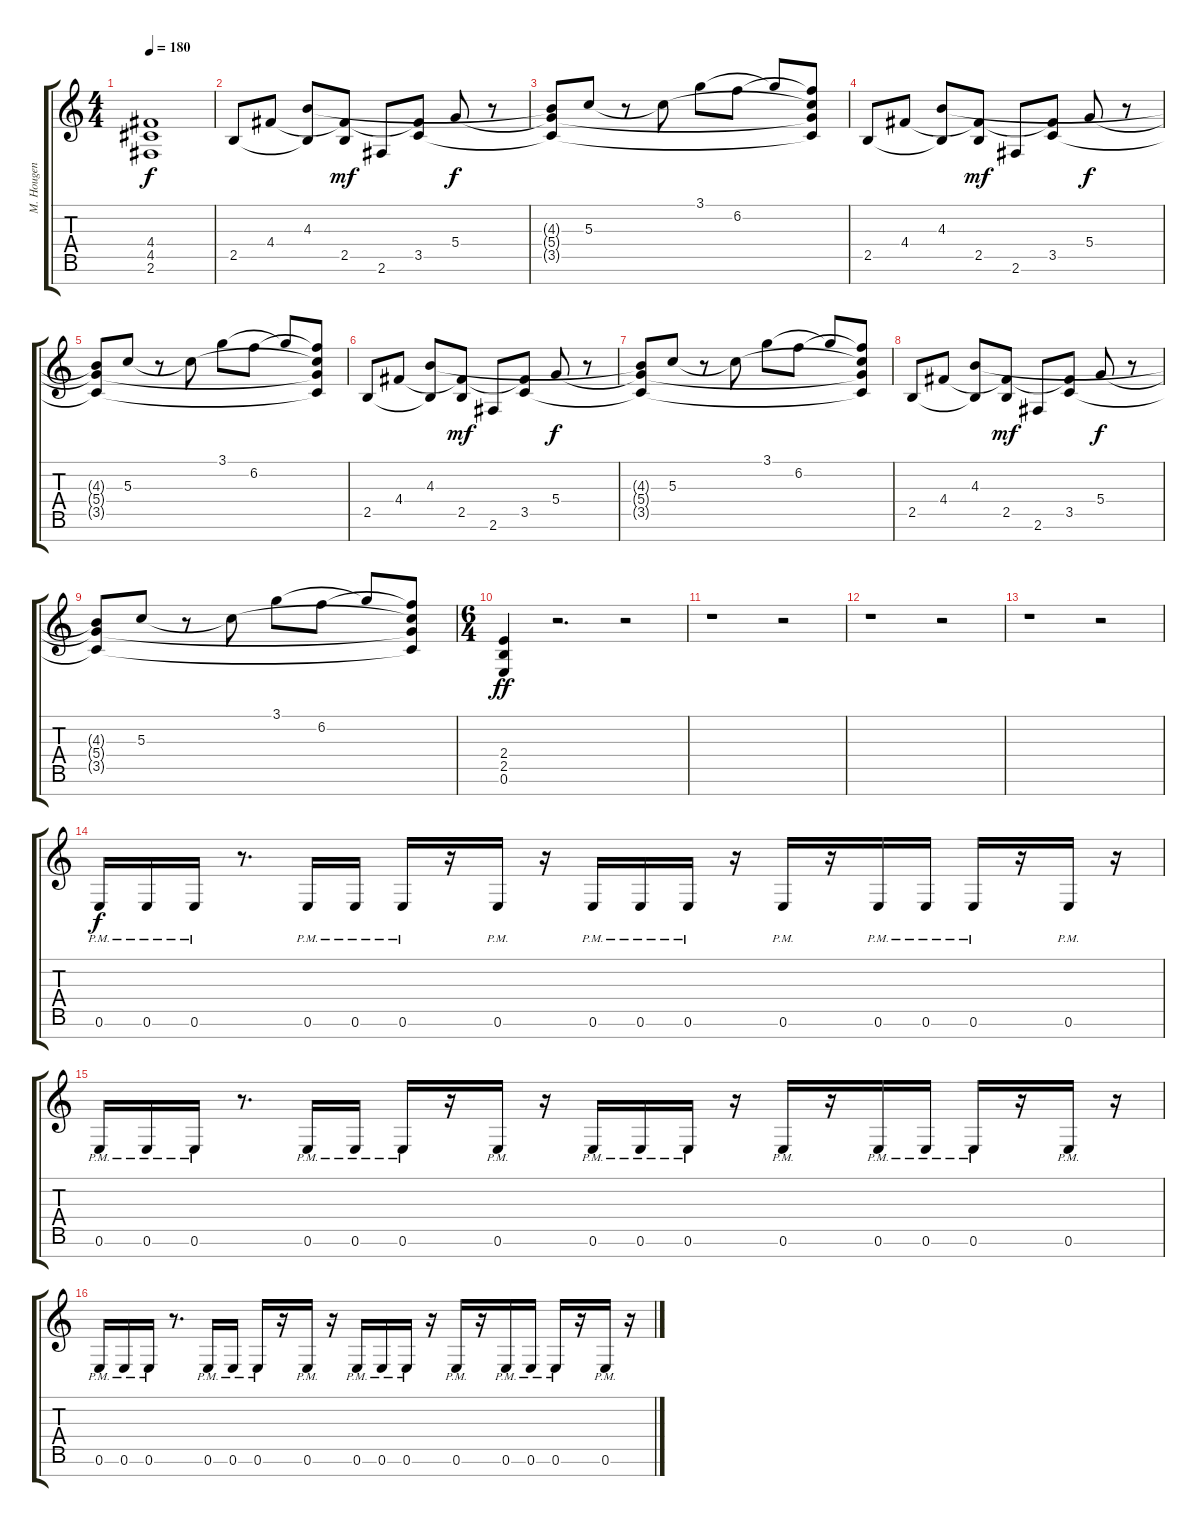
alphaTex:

\track ("M. Hougen - Guitar" "M. Hougen ") {instrument distortionguitar}
\staff {score tabs}
\tuning (E4 B3 G3 D3 A2 E2 B1) {hide}
\ts (4 4)
\tempo 180
\clef g2
\ks c
(4.4{t} 4.5{t} 2.6{t}).1{dy f} |
2.5.8{volume 15} 4.4.8 (4.3 2.5{t}).8 (4.4{t} 2.5).8{dy mf} 2.6.8 (4.4{t} 3.5).8 5.4.8{dy f} r.8 |
(4.3{t} 5.4{t} 3.5{t}).8 5.3.8 r.8 5.3{t}.8 3.1.8 6.2.8 3.1{t}.8 (6.2{t} 5.3{t} 5.4{t} 3.5{t}).8 |
2.5.8 4.4.8 (4.3 2.5{t}).8 (4.4{t} 2.5).8{dy mf} 2.6.8 (4.4{t} 3.5).8 5.4.8{dy f} r.8 |
(4.3{t} 5.4{t} 3.5{t}).8 5.3.8 r.8 5.3{t}.8 3.1.8 6.2.8 3.1{t}.8 (6.2{t} 5.3{t} 5.4{t} 3.5{t}).8 |
2.5.8 4.4.8 (4.3 2.5{t}).8 (4.4{t} 2.5).8{dy mf} 2.6.8 (4.4{t} 3.5).8 5.4.8{dy f} r.8 |
(4.3{t} 5.4{t} 3.5{t}).8 5.3.8 r.8 5.3{t}.8 3.1.8 6.2.8 3.1{t}.8 (6.2{t} 5.3{t} 5.4{t} 3.5{t}).8 |
2.5.8 4.4.8 (4.3 2.5{t}).8 (4.4{t} 2.5).8{dy mf} 2.6.8 (4.4{t} 3.5).8 5.4.8{dy f} r.8 |
(4.3{t} 5.4{t} 3.5{t}).8 5.3.8 r.8 5.3{t}.8 3.1.8 6.2.8 3.1{t}.8 (6.2{t} 5.3{t} 5.4{t} 3.5{t}).8 |
\ts (6 4)
(2.4 2.5 0.6).4{dy ff} r.2{d} r.2 |
r.1 r.2 |
r.1 r.2 |
r.1 r.2 |
0.6{pm}.16{dy f volume 6} 0.6{pm}.16 0.6{pm}.16 r.8{d} 0.6{pm}.16 0.6{pm}.16 0.6{pm}.16 r.16 0.6{pm}.16 r.16 0.6{pm}.16{volume 11} 0.6{pm}.16 0.6{pm}.16 r.16 0.6{pm}.16 r.16 0.6{pm}.16 0.6{pm}.16 0.6{pm}.16 r.16 0.6{pm}.16 r.16 |
0.6{pm}.16 0.6{pm}.16 0.6{pm}.16 r.8{d} 0.6{pm}.16 0.6{pm}.16 0.6{pm}.16 r.16 0.6{pm}.16 r.16 0.6{pm}.16{volume 13} 0.6{pm}.16 0.6{pm}.16 r.16 0.6{pm}.16 r.16 0.6{pm}.16 0.6{pm}.16 0.6{pm}.16 r.16 0.6{pm}.16 r.16 |
0.6{pm}.16{volume 13 balance 3} 0.6{pm}.16 0.6{pm}.16 r.8{d} 0.6{pm}.16 0.6{pm}.16 0.6{pm}.16 r.16 0.6{pm}.16 r.16 0.6{pm}.16 0.6{pm}.16 0.6{pm}.16 r.16 0.6{pm}.16 r.16 0.6{pm}.16 0.6{pm}.16 0.6{pm}.16 r.16 0.6{pm}.16 r.16
